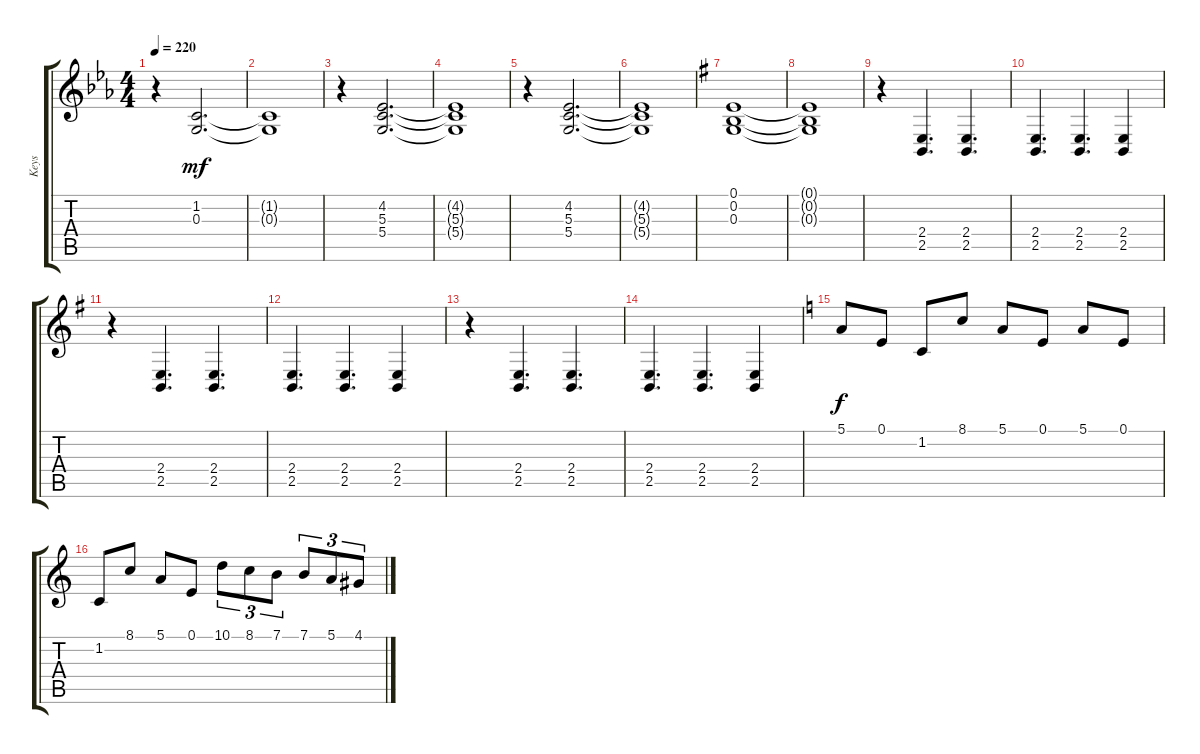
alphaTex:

\track ("Keys" "Keys") {instrument churchorgan}
\staff {score tabs}
\tuning (E4 B3 G3 D3 A2 E2) {hide}
\ts (4 4)
\tempo 220
\clef g2
\ks cminor
r.4{dy mf} (1.2 0.3).2{d} |
(1.2{t} 0.3{t}).1 |
r.4 (4.2 5.3 5.4).2{d} |
(4.2{t} 5.3{t} 5.4{t}).1 |
r.4 (4.2 5.3 5.4).2{d} |
(4.2{t} 5.3{t} 5.4{t}).1 |
\ks eminor
(0.1 0.2 0.3).1 |
(0.1{t} 0.2{t} 0.3{t}).1 |
r.4 (2.4 2.5).4{d} (2.4 2.5).4{d} |
(2.4 2.5).4{d} (2.4 2.5).4{d} (2.4 2.5).4 |
r.4 (2.4 2.5).4{d} (2.4 2.5).4{d} |
(2.4 2.5).4{d} (2.4 2.5).4{d} (2.4 2.5).4 |
r.4 (2.4 2.5).4{d} (2.4 2.5).4{d} |
(2.4 2.5).4{d} (2.4 2.5).4{d} (2.4 2.5).4 |
\ks aminor
5.1.8{dy f volume 16} 0.1.8 1.2.8 8.1.8 5.1.8 0.1.8 5.1.8 0.1.8 |
1.2.8 8.1.8 5.1.8 0.1.8 10.1.8{tu (3 2)} 8.1.8{tu (3 2)} 7.1.8{tu (3 2)} 7.1.8{tu (3 2)} 5.1.8{tu (3 2)} 4.1.8{tu (3 2)}
